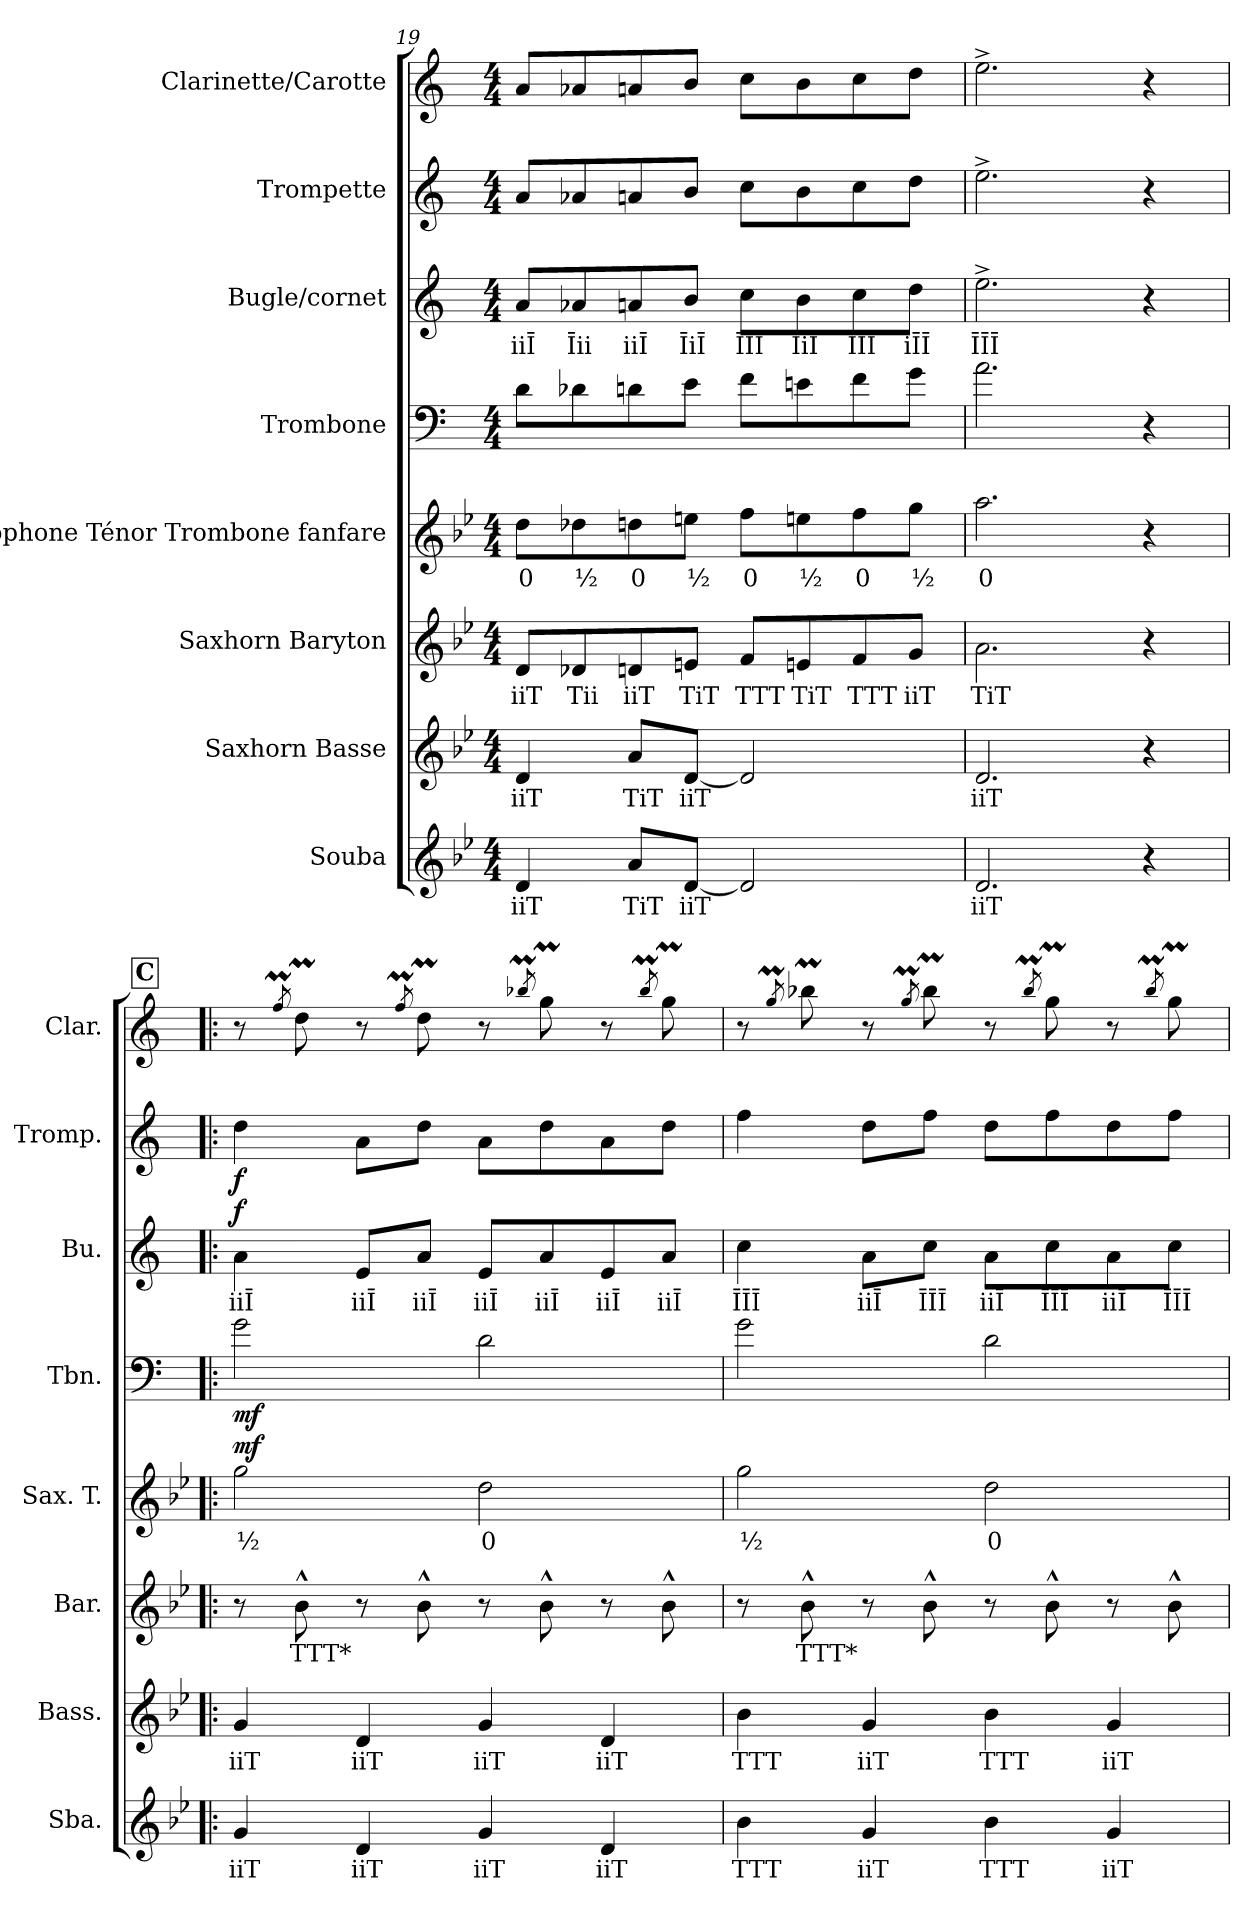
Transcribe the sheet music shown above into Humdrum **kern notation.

**kern	**text	**kern	**text	**kern	**text	**kern	**text	**dynam	**kern	**dynam	**kern	**text	**dynam	**kern	**dynam	**kern
*part8	*part8	*part7	*part7	*part6	*part6	*part5	*part5	*part5	*part4	*part4	*part3	*part3	*part3	*part2	*part2	*part1
*staff8	*staff8	*staff7	*staff7	*staff6	*staff6	*staff5	*staff5	*staff5	*staff4	*staff4	*staff3	*staff3	*staff3	*staff2	*staff2	*staff1
*I"Souba	*	*I"Saxhorn Basse	*	*I"Saxhorn Baryton	*	*I"Saxophone Ténor Trombone fanfare	*	*	*I"Trombone	*	*I"Bugle/cornet	*	*	*I"Trompette	*	*I"Clarinette/Carotte
*I'Sba.	*	*I'Bass.	*	*I'Bar.	*	*I'Sax. T.	*	*	*I'Tbn.	*	*I'Bu.	*	*	*I'Tromp.	*	*I'Clar.
!!LO:PB:g=z
*clefG2	*	*clefG2	*	*clefG2	*	*clefG2	*	*	*clefF4	*	*clefG2	*	*	*clefG2	*	*clefG2
*ITrd15c26	*	*ITrd8c14	*	*ITrd8c14	*	*ITrd8c14	*	*	*	*	*ITrd1c2	*	*	*ITrd1c2	*	*ITrd1c2
*k[b-e-]	*	*k[b-e-]	*	*k[b-e-]	*	*k[b-e-]	*	*	*k[]	*	*k[b-e-]	*	*	*k[b-e-]	*	*k[b-e-]
*M4/4	*	*M4/4	*	*M4/4	*	*M4/4	*	*	*M4/4	*	*M4/4	*	*	*M4/4	*	*M4/4
=19	=19	=19	=19	=19	=19	=19	=19	=19	=19	=19	=19	=19	=19	=19	=19	=19
!	!LO:LY:b	!	!LO:LY:b	!	!LO:LY:b	!	!LO:LY:b	!	!	!	!	!LO:LY:b	!	!	!	!
4DD/	iiT	4D/	iiT	8D/L	iiT	8d\L	0	.	8d\L	.	8g/L	iiĪ	.	8g/L	.	8g/L
!	!	!	!	!	!LO:LY:b	!	!LO:LY:b	!	!	!	!	!LO:LY:b	!	!	!	!
.	.	.	.	8D-X/	Tii	8d-X\	½	.	8d-X\	.	8g-X/	Īii	.	8g-X/	.	8g-X/
!	!LO:LY:b	!	!LO:LY:b	!	!LO:LY:b	!	!LO:LY:b	!	!	!	!	!LO:LY:b	!	!	!	!
8AA/L	TiT	8A/L	TiT	8Dn/	iiT	8dn\	0	.	8dn\	.	8gn/	iiĪ	.	8gn/	.	8gn/
!	!LO:LY:b	!	!LO:LY:b	!	!LO:LY:b	!	!LO:LY:b	!	!	!	!	!LO:LY:b	!	!	!	!
[8DD/J	iiT	[8D/J	iiT	8En/J	TiT	8en\J	½	.	8e\J	.	8a/J	ĪiĪ	.	8a/J	.	8a/J
!	!	!	!	!	!LO:LY:b	!	!LO:LY:b	!	!	!	!	!LO:LY:b	!	!	!	!
2DD/]	.	2D/]	.	8F/L	TTT	8f\L	0	.	8f\L	.	8b-\L	ĪĪĪ	.	8b-\L	.	8b-\L
!	!	!	!	!	!LO:LY:b	!	!LO:LY:b	!	!	!	!	!LO:LY:b	!	!	!	!
.	.	.	.	8En/	TiT	8en\	½	.	8en\	.	8a\	ĪiĪ	.	8a\	.	8a\
!	!	!	!	!	!LO:LY:b	!	!LO:LY:b	!	!	!	!	!LO:LY:b	!	!	!	!
.	.	.	.	8F/	TTT	8f\	0	.	8f\	.	8b-\	ĪĪĪ	.	8b-\	.	8b-\
!	!	!	!	!	!LO:LY:b	!	!LO:LY:b	!	!	!	!	!LO:LY:b	!	!	!	!
.	.	.	.	8G/J	iiT	8g\J	½	.	8g\J	.	8cc\J	iĪĪ	.	8cc\J	.	8cc\J
=20	=20	=20	=20	=20	=20	=20	=20	=20	=20	=20	=20	=20	=20	=20	=20	=20
!	!LO:LY:b	!	!LO:LY:b	!	!LO:LY:b	!	!LO:LY:b	!	!	!	!	!LO:LY:b	!	!	!	!
2.DD/	iiT	2.D/	iiT	2.A\	TiT	2.a\	0	.	2.a\	.	2.dd^\	ĪĪĪ	.	2.dd^\	.	2.dd^\
4r	.	4r	.	4r	.	4r	.	.	4r	.	4r	.	.	4r	.	4r
!!LO:REH:place=s1:a:B:fs=14:t=C
=21!|:	=21!|:	=21!|:	=21!|:	=21!|:	=21!|:	=21!|:	=21!|:	=21!|:	=21!|:	=21!|:	=21!|:	=21!|:	=21!|:	=21!|:	=21!|:	=21!|:
!	!LO:LY:b	!	!LO:LY:b	!	!	!	!LO:LY:b	!LO:DY:b	!	!LO:DY:b	!	!LO:LY:b	!LO:DY:b	!	!LO:DY:b	!
4GG/	iiT	4G/	iiT	8r	.	2g\	½	mf	2g\	mf	4g\	iiĪ	f	4cc\	f	8r
.	.	.	.	.	.	.	.	.	.	.	.	.	.	.	.	8qee-M/
!	!	!	!	!	!LO:LY:b	!	!	!	!	!	!	!	!	!	!	!
.	.	.	.	8B-^^\	TTT*	.	.	.	.	.	.	.	.	.	.	8ccM\
!	!LO:LY:b	!	!LO:LY:b	!	!	!	!	!	!	!	!	!LO:LY:b	!	!	!	!
4DD/	iiT	4D/	iiT	8r	.	.	.	.	.	.	8d/L	iiĪ	.	8g\L	.	8r
.	.	.	.	.	.	.	.	.	.	.	.	.	.	.	.	8qee-M/
!	!	!	!	!	!	!	!	!	!	!	!	!LO:LY:b	!	!	!	!
.	.	.	.	8B-^^\	.	.	.	.	.	.	8g/J	iiĪ	.	8cc\J	.	8ccM\
!	!LO:LY:b	!	!LO:LY:b	!	!	!	!LO:LY:b	!	!	!	!	!LO:LY:b	!	!	!	!
4GG/	iiT	4G/	iiT	8r	.	2d\	0	.	2d\	.	8d/L	iiĪ	.	8g\L	.	8r
.	.	.	.	.	.	.	.	.	.	.	.	.	.	.	.	8qaa-XM/
!	!	!	!	!	!	!	!	!	!	!	!	!LO:LY:b	!	!	!	!
.	.	.	.	8B-^^\	.	.	.	.	.	.	8g/	iiĪ	.	8cc\	.	8ffM\
!	!LO:LY:b	!	!LO:LY:b	!	!	!	!	!	!	!	!	!LO:LY:b	!	!	!	!
4DD/	iiT	4D/	iiT	8r	.	.	.	.	.	.	8d/	iiĪ	.	8g\	.	8r
.	.	.	.	.	.	.	.	.	.	.	.	.	.	.	.	8qaa-M/
!	!	!	!	!	!	!	!	!	!	!	!	!LO:LY:b	!	!	!	!
.	.	.	.	8B-^^\	.	.	.	.	.	.	8g/J	iiĪ	.	8cc\J	.	8ffM\
!!LO:PB:g=z
=22	=22	=22	=22	=22	=22	=22	=22	=22	=22	=22	=22	=22	=22	=22	=22	=22
!	!LO:LY:b	!	!LO:LY:b	!	!	!	!LO:LY:b	!	!	!	!	!LO:LY:b	!	!	!	!
4BB-\	TTT	4B-\	TTT	8r	.	2g\	½	.	2g\	.	4b-\	ĪĪĪ	.	4ee-\	.	8r
.	.	.	.	.	.	.	.	.	.	.	.	.	.	.	.	8qffM/
!	!	!	!	!	!LO:LY:b	!	!	!	!	!	!	!	!	!	!	!
.	.	.	.	8B-^^\	TTT*	.	.	.	.	.	.	.	.	.	.	8aa-XM\
!	!LO:LY:b	!	!LO:LY:b	!	!	!	!	!	!	!	!	!LO:LY:b	!	!	!	!
4GG/	iiT	4G/	iiT	8r	.	.	.	.	.	.	8g\L	iiĪ	.	8cc\L	.	8r
.	.	.	.	.	.	.	.	.	.	.	.	.	.	.	.	8qffM/
!	!	!	!	!	!	!	!	!	!	!	!	!LO:LY:b	!	!	!	!
.	.	.	.	8B-^^\	.	.	.	.	.	.	8b-\J	ĪĪĪ	.	8ee-\J	.	8aa-M\
!	!LO:LY:b	!	!LO:LY:b	!	!	!	!LO:LY:b	!	!	!	!	!LO:LY:b	!	!	!	!
4BB-\	TTT	4B-\	TTT	8r	.	2d\	0	.	2d\	.	8g\L	iiĪ	.	8cc\L	.	8r
.	.	.	.	.	.	.	.	.	.	.	.	.	.	.	.	8qaa-M/
!	!	!	!	!	!	!	!	!	!	!	!	!LO:LY:b	!	!	!	!
.	.	.	.	8B-^^\	.	.	.	.	.	.	8b-\	ĪĪĪ	.	8ee-\	.	8ffM\
!	!LO:LY:b	!	!LO:LY:b	!	!	!	!	!	!	!	!	!LO:LY:b	!	!	!	!
4GG/	iiT	4G/	iiT	8r	.	.	.	.	.	.	8g\	iiĪ	.	8cc\	.	8r
.	.	.	.	.	.	.	.	.	.	.	.	.	.	.	.	8qaa-M/
!	!	!	!	!	!	!	!	!	!	!	!	!LO:LY:b	!	!	!	!
.	.	.	.	8B-^^\	.	.	.	.	.	.	8b-\J	ĪĪĪ	.	8ee-\J	.	8ffM\
=	=	=	=	=	=	=	=	=	=	=	=	=	=	=	=	=
*-	*-	*-	*-	*-	*-	*-	*-	*-	*-	*-	*-	*-	*-	*-	*-	*-
